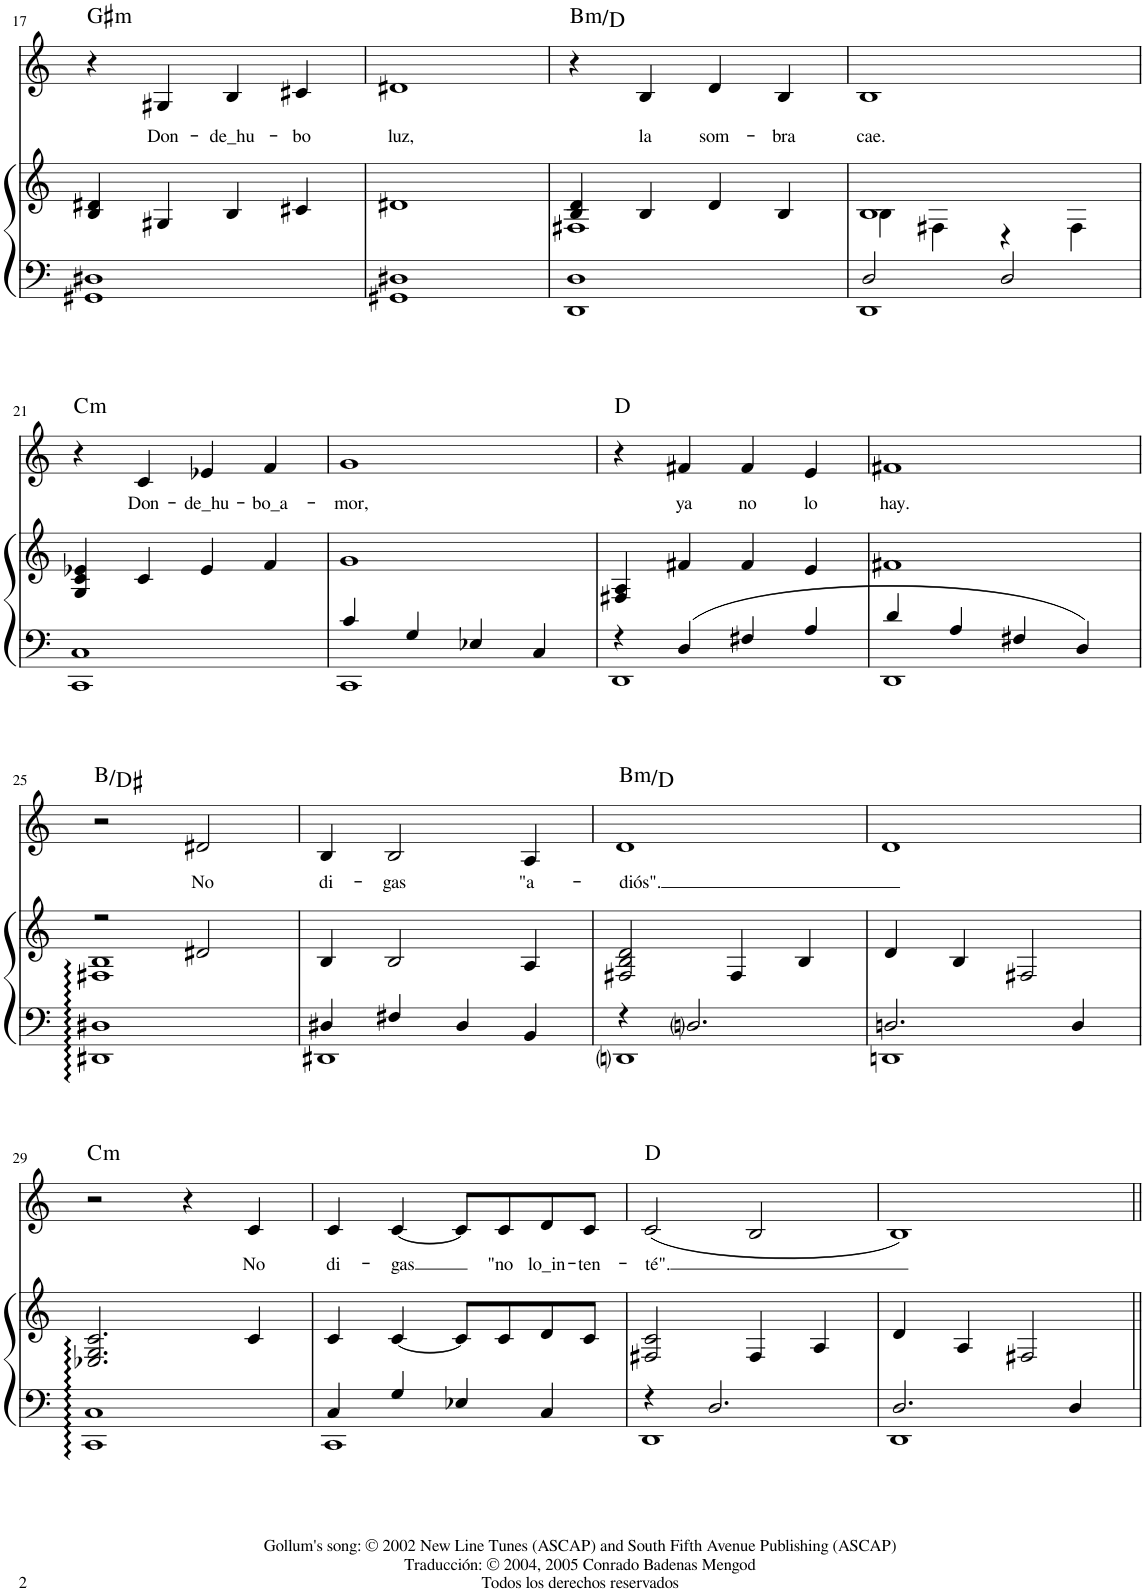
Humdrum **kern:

**kern	**kern	**kern	**text	**harte
*part2	*part2	*part1	*part1	*part1
*staff3	*staff2	*staff1	*staff1	*
*I"Piano	*	*I"Voice	*	*
*I'Pno	*	*	*	*
!!LO:PB:g=z
*clefF4	*clefG2	*clefG2	*	*
*k[]	*k[]	*k[]	*	*
*M4/4	*M4/4	*M4/4	*	*
=17	=17	=17	=17	=17
*^	*	*	*	*
!	!	!	!	!	!LO:H:kt=m
1D#X	1GG#X	4B/ 4d#X/	4r	.	G#:min
!	!	!	!	!LO:LY:b	!
.	.	4G#X/	4G#X/	Don-	.
!	!	!	!	!LO:LY:b	!
.	.	4B/	4B/	-de_hu-	.
!	!	!	!	!LO:LY:b	!
.	.	4c#X/	4c#X/	-bo	.
=18	=18	=18	=18	=18	=18
!	!	!	!	!LO:LY:b	!
1D#X	1GG#X	1d#X	1d#X	luz,	.
=19	=19	=19	=19	=19	=19
*	*	*^	*	*	*
!	!	!	!	!	!	!LO:H:kt=m
1D	1DD	4B/ 4d/	1F#X	4r	.	B:min/b3
!	!	!	!	!	!LO:LY:b	!
.	.	4B/	.	4B/	la	.
!	!	!	!	!	!LO:LY:b	!
.	.	4d/	.	4d/	som-	.
!	!	!	!	!	!LO:LY:b	!
.	.	4B/	.	4B/	-bra	.
=20	=20	=20	=20	=20	=20	=20
!	!	!	!	!	!LO:LY:b	!
2D/	1DD	1B	4B\	1B	cae.	.
.	.	.	4F#X\	.	.	.
2D/	.	.	4r	.	.	.
.	.	.	4F#\	.	.	.
!!LO:LB:g=z
=21	=21	=21	=21	=21	=21	=21
!	!	!	!	!	!	!LO:H:kt=m
*	*	*v	*v	*	*	*
1C	1CC	4G/ 4c/ 4e-X/	4r	.	C:min
!	!	!	!	!LO:LY:b	!
.	.	4c/	4c/	Don-	.
!	!	!	!	!LO:LY:b	!
.	.	4e-/	4e-X/	-de_hu-	.
!	!	!	!	!LO:LY:b	!
.	.	4f/	4f/	-bo_a-	.
=22	=22	=22	=22	=22	=22
!	!	!	!	!LO:LY:b	!
4c/	1CC	1g	1g	-mor,	.
4G/	.	.	.	.	.
4E-X/	.	.	.	.	.
4C/	.	.	.	.	.
=23	=23	=23	=23	=23	=23
4r	1DD	4F#X/ 4A/	4r	.	D:maj
!	!	!	!	!LO:LY:b	!
4D/	.	4f#X/	4f#X/	ya	.
!	!	!	!	!LO:LY:b	!
4F#X/	.	4f#/	4f#/	no	.
!	!	!	!	!LO:LY:b	!
4A/	.	4e/	4e/	lo	.
=24	=24	=24	=24	=24	=24
!	!	!	!	!LO:LY:b	!
4d/	1DD	1f#X	1f#X	hay.	.
4A/	.	.	.	.	.
4F#X/	.	.	.	.	.
4D/	.	.	.	.	.
!!LO:LB:g=z
=25	=25	=25	=25	=25	=25
*	*	*^	*	*	*
1D#X	1DD#X	2r	1F#X 1B	2r	.	B:maj/3
!	!	!	!	!	!LO:LY:b	!
.	.	2d#X/	.	2d#X/	No	.
*	*	*v	*v	*	*	*
=26	=26	=26	=26	=26	=26
!	!	!	!	!LO:LY:b	!
4D#X/	1DD#X	4B/	4B/	di-	.
!	!	!	!	!LO:LY:b	!
4F#X/	.	2B/	2B/	-gas	.
4D#/	.	.	.	.	.
!	!	!	!	!LO:LY:b	!
4BB/	.	4A/	4A/	"a-	.
=27	=27	=27	=27	=27	=27
!	!	!	!	!LO:LY:b	!LO:H:kt=m
4r	1DDni	2F#X/ 2B/ 2d/	1d	-diós".	B:min/b3
2.Dni/	.	.	.	.	.
.	.	4F#/	.	.	.
.	.	4B/	.	.	.
=28	=28	=28	=28	=28	=28
2.Dn/	1DDn	4d/	1d	.	.
.	.	4B/	.	.	.
.	.	2F#X/	.	.	.
4D/	.	.	.	.	.
!!LO:LB:g=z
=29	=29	=29	=29	=29	=29
!	!	!	!	!	!LO:H:kt=m
1C	1CC	2.E-X/ 2.G/ 2.c/	2r	.	C:min
.	.	.	4r	.	.
!	!	!	!	!LO:LY:b	!
.	.	4c/	4c/	No	.
=30	=30	=30	=30	=30	=30
!	!	!	!	!LO:LY:b	!
4C/	1CC	4c/	4c/	di-	.
!	!	!	!	!LO:LY:b	!
4G/	.	[4c/	[4c/	-gas	.
4E-X/	.	8c/L]	8c/L]	.	.
!	!	!	!	!LO:LY:b	!
.	.	8c/	8c/	"no	.
!	!	!	!	!LO:LY:b	!
4C/	.	8d/	8d/	lo_in-	.
!	!	!	!	!LO:LY:b	!
.	.	8c/J	8c/J	-ten-	.
=31	=31	=31	=31	=31	=31
!	!	!	!	!LO:LY:b	!
4r	1DD	2F#X/ 2c/	(2c/	-té".	D:maj
2.D/	.	.	.	.	.
.	.	4F#/	2B/	.	.
.	.	4A/	.	.	.
=32	=32	=32	=32	=32	=32
2.D/	1DD	4d/	1B)	.	.
.	.	4A/	.	.	.
.	.	2F#X/	.	.	.
4D/	.	.	.	.	.
*v	*v	*	*	*	*
=||	=||	=||	=||	=||
*-	*-	*-	*-	*-
